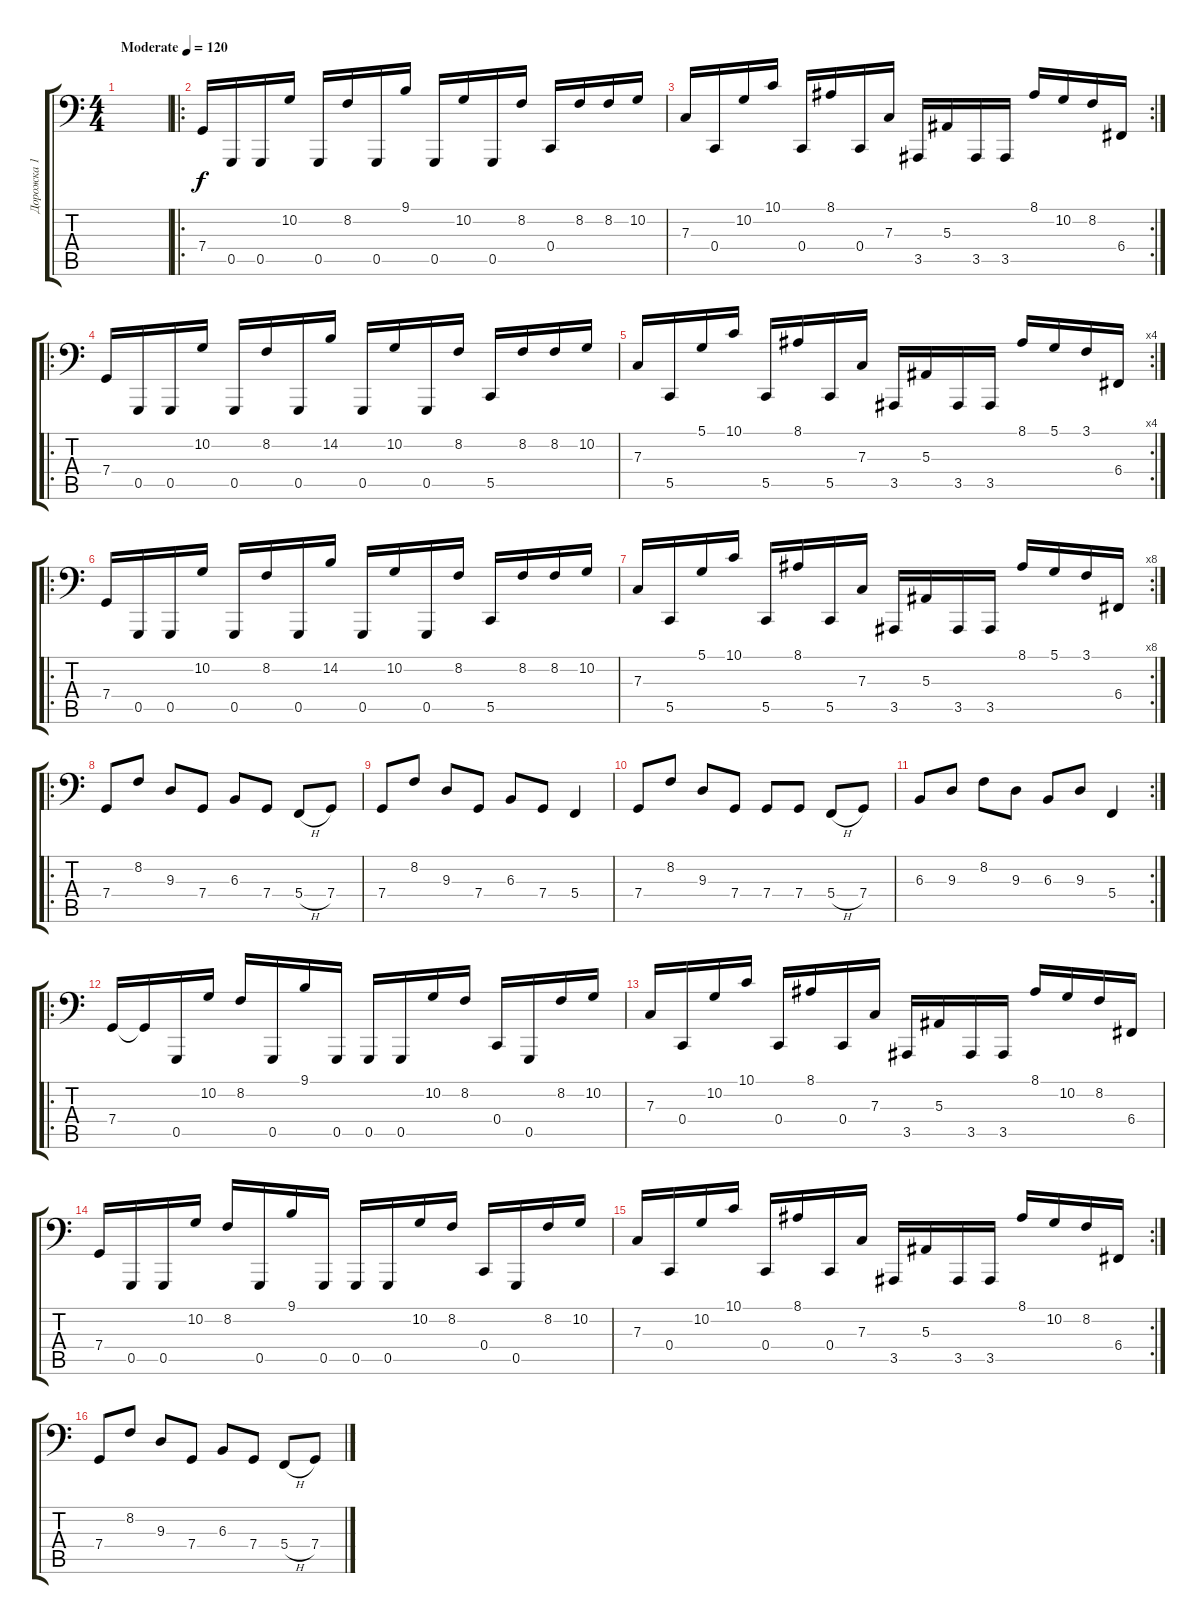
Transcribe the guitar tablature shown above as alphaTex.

\track ("Дорожка 1" "Дорожка 1") {instrument lead8bassandlead}
\staff {score tabs}
\tuning (D3 A2 F2 C2 G1 D1) {hide}
\ts (4 4)
\tempo (120 "Moderate")
\clef f4
\ks c
|
\ro
7.4.16 0.5.16 0.5.16 10.2.16 0.5.16 8.2.16 0.5.16 9.1.16 0.5.16 10.2.16 0.5.16 8.2.16 0.4.16 8.2.16 8.2.16 10.2.16 |
\rc 2
7.3.16 0.4.16 10.2.16 10.1.16 0.4.16 8.1.16 0.4.16 7.3.16 3.5.16 5.3.16 3.5.16 3.5.16 8.1.16 10.2.16 8.2.16 6.4.16 |
\ro
7.4.16 0.5.16 0.5.16 10.2.16 0.5.16 8.2.16 0.5.16 14.2.16 0.5.16 10.2.16 0.5.16 8.2.16 5.5.16 8.2.16 8.2.16 10.2.16 |
\rc 4
7.3.16 5.5.16 5.1.16 10.1.16 5.5.16 8.1.16 5.5.16 7.3.16 3.5.16 5.3.16 3.5.16 3.5.16 8.1.16 5.1.16 3.1.16 6.4.16 |
\ro
7.4.16 0.5.16 0.5.16 10.2.16 0.5.16 8.2.16 0.5.16 14.2.16 0.5.16 10.2.16 0.5.16 8.2.16 5.5.16 8.2.16 8.2.16 10.2.16 |
\rc 8
7.3.16 5.5.16 5.1.16 10.1.16 5.5.16 8.1.16 5.5.16 7.3.16 3.5.16 5.3.16 3.5.16 3.5.16 8.1.16 5.1.16 3.1.16 6.4.16 |
\ro
7.4.8 8.2.8 9.3.8 7.4.8 6.3.8 7.4.8 5.4{h}.8 7.4.8 |
7.4.8 8.2.8 9.3.8 7.4.8 6.3.8 7.4.8 5.4.4 |
7.4.8 8.2.8 9.3.8 7.4.8 7.4.8 7.4.8 5.4{h}.8 7.4.8 |
\rc 2
6.3.8 9.3.8 8.2.8 9.3.8 6.3.8 9.3.8 5.4.4 |
\ro
7.4.16 7.4{t}.16 0.5.16 10.2.16 8.2.16 0.5.16 9.1.16 0.5.16 0.5.16 0.5.16 10.2.16 8.2.16 0.4.16 0.5.16 8.2.16 10.2.16 |
7.3.16 0.4.16 10.2.16 10.1.16 0.4.16 8.1.16 0.4.16 7.3.16 3.5.16 5.3.16 3.5.16 3.5.16 8.1.16 10.2.16 8.2.16 6.4.16 |
7.4.16 0.5.16 0.5.16 10.2.16 8.2.16 0.5.16 9.1.16 0.5.16 0.5.16 0.5.16 10.2.16 8.2.16 0.4.16 0.5.16 8.2.16 10.2.16 |
\rc 2
7.3.16 0.4.16 10.2.16 10.1.16 0.4.16 8.1.16 0.4.16 7.3.16 3.5.16 5.3.16 3.5.16 3.5.16 8.1.16 10.2.16 8.2.16 6.4.16 |
7.4.8 8.2.8 9.3.8 7.4.8 6.3.8 7.4.8 5.4{h}.8 7.4.8
